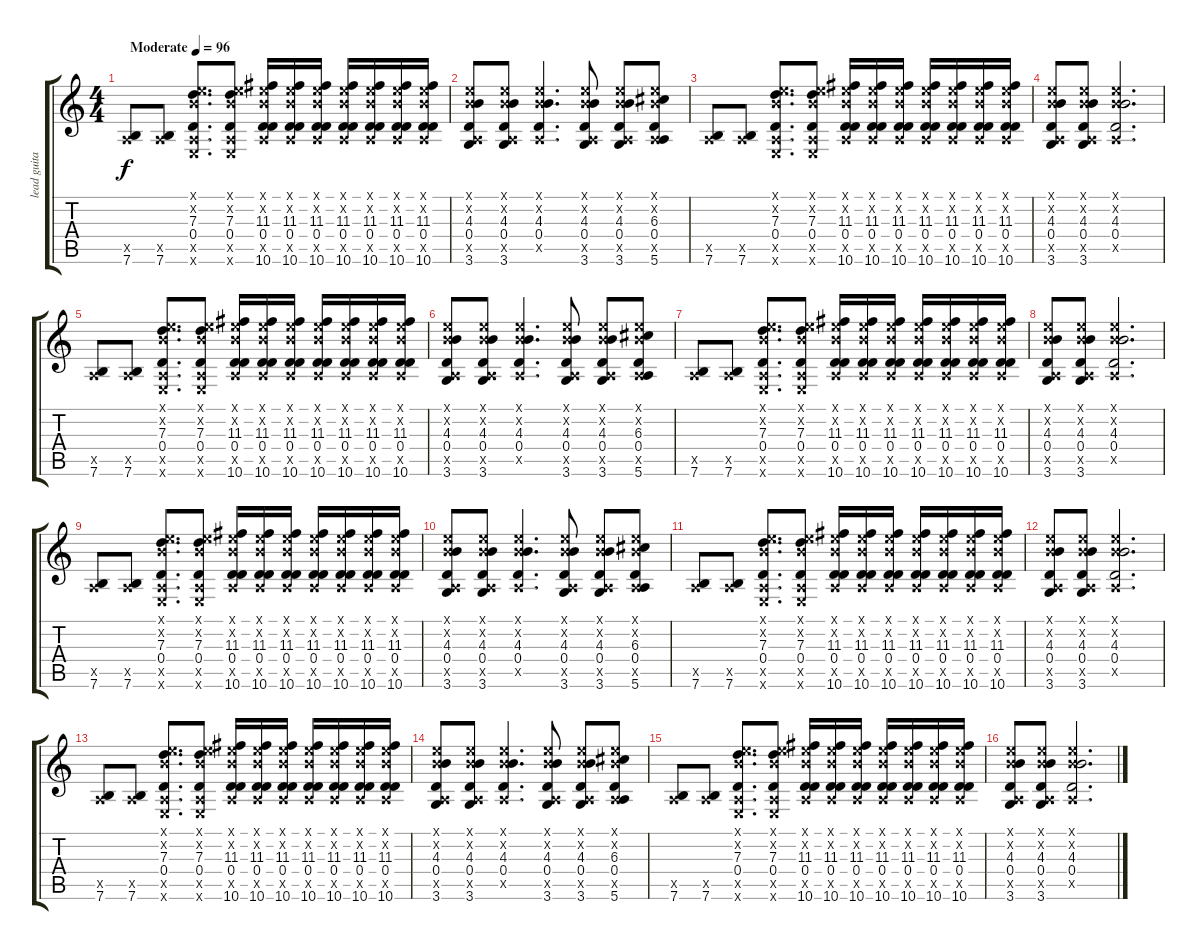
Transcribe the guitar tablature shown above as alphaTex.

\track ("lead guitar" "lead guita") {instrument electricguitarclean}
\staff {score tabs}
\tuning (E4 B3 G3 D3 A2 E2) {hide}
\ts (4 4)
\tempo (96 "Moderate")
\clef g2
\ks c
(0.5{x} 7.6).8{dy f instrument electricguitarclean} (0.5{x} 7.6).8 (0.1{x} 0.2{x} 7.3 0.4 0.5{x} 0.6{x}).8{d} (0.1{x} 0.2{x} 7.3 0.4 0.5{x} 0.6{x}).8 (0.1{x} 0.2{x} 11.3 0.4 0.5{x} 10.6).16 (0.1{x} 0.2{x} 11.3 0.4 0.5{x} 10.6).16 (0.1{x} 0.2{x} 11.3 0.4 0.5{x} 10.6).16 (0.1{x} 0.2{x} 11.3 0.4 0.5{x} 10.6).16 (0.1{x} 0.2{x} 11.3 0.4 0.5{x} 10.6).16 (0.1{x} 0.2{x} 11.3 0.4 0.5{x} 10.6).16 (0.1{x} 0.2{x} 11.3 0.4 0.5{x} 10.6).16 |
(0.1{x} 0.2{x} 4.3 0.4 0.5{x} 3.6).8 (0.1{x} 0.2{x} 4.3 0.4 0.5{x} 3.6).8 (0.1{x} 0.2{x} 4.3 0.4 0.5{x}).4{d} (0.1{x} 0.2{x} 4.3 0.4 0.5{x} 3.6).8 (0.1{x} 0.2{x} 4.3 0.4 0.5{x} 3.6).8 (0.1{x} 0.2{x} 6.3 0.4 0.5{x} 5.6).8 |
(0.5{x} 7.6).8 (0.5{x} 7.6).8 (0.1{x} 0.2{x} 7.3 0.4 0.5{x} 0.6{x}).8{d} (0.1{x} 0.2{x} 7.3 0.4 0.5{x} 0.6{x}).8 (0.1{x} 0.2{x} 11.3 0.4 0.5{x} 10.6).16 (0.1{x} 0.2{x} 11.3 0.4 0.5{x} 10.6).16 (0.1{x} 0.2{x} 11.3 0.4 0.5{x} 10.6).16 (0.1{x} 0.2{x} 11.3 0.4 0.5{x} 10.6).16 (0.1{x} 0.2{x} 11.3 0.4 0.5{x} 10.6).16 (0.1{x} 0.2{x} 11.3 0.4 0.5{x} 10.6).16 (0.1{x} 0.2{x} 11.3 0.4 0.5{x} 10.6).16 |
(0.1{x} 0.2{x} 4.3 0.4 0.5{x} 3.6).8 (0.1{x} 0.2{x} 4.3 0.4 0.5{x} 3.6).8 (0.1{x} 0.2{x} 4.3 0.4 0.5{x}).2{d} |
(0.5{x} 7.6).8 (0.5{x} 7.6).8 (0.1{x} 0.2{x} 7.3 0.4 0.5{x} 0.6{x}).8{d} (0.1{x} 0.2{x} 7.3 0.4 0.5{x} 0.6{x}).8 (0.1{x} 0.2{x} 11.3 0.4 0.5{x} 10.6).16 (0.1{x} 0.2{x} 11.3 0.4 0.5{x} 10.6).16 (0.1{x} 0.2{x} 11.3 0.4 0.5{x} 10.6).16 (0.1{x} 0.2{x} 11.3 0.4 0.5{x} 10.6).16 (0.1{x} 0.2{x} 11.3 0.4 0.5{x} 10.6).16 (0.1{x} 0.2{x} 11.3 0.4 0.5{x} 10.6).16 (0.1{x} 0.2{x} 11.3 0.4 0.5{x} 10.6).16 |
(0.1{x} 0.2{x} 4.3 0.4 0.5{x} 3.6).8 (0.1{x} 0.2{x} 4.3 0.4 0.5{x} 3.6).8 (0.1{x} 0.2{x} 4.3 0.4 0.5{x}).4{d} (0.1{x} 0.2{x} 4.3 0.4 0.5{x} 3.6).8 (0.1{x} 0.2{x} 4.3 0.4 0.5{x} 3.6).8 (0.1{x} 0.2{x} 6.3 0.4 0.5{x} 5.6).8 |
(0.5{x} 7.6).8 (0.5{x} 7.6).8 (0.1{x} 0.2{x} 7.3 0.4 0.5{x} 0.6{x}).8{d} (0.1{x} 0.2{x} 7.3 0.4 0.5{x} 0.6{x}).8 (0.1{x} 0.2{x} 11.3 0.4 0.5{x} 10.6).16 (0.1{x} 0.2{x} 11.3 0.4 0.5{x} 10.6).16 (0.1{x} 0.2{x} 11.3 0.4 0.5{x} 10.6).16 (0.1{x} 0.2{x} 11.3 0.4 0.5{x} 10.6).16 (0.1{x} 0.2{x} 11.3 0.4 0.5{x} 10.6).16 (0.1{x} 0.2{x} 11.3 0.4 0.5{x} 10.6).16 (0.1{x} 0.2{x} 11.3 0.4 0.5{x} 10.6).16 |
(0.1{x} 0.2{x} 4.3 0.4 0.5{x} 3.6).8 (0.1{x} 0.2{x} 4.3 0.4 0.5{x} 3.6).8 (0.1{x} 0.2{x} 4.3 0.4 0.5{x}).2{d} |
(0.5{x} 7.6).8 (0.5{x} 7.6).8 (0.1{x} 0.2{x} 7.3 0.4 0.5{x} 0.6{x}).8{d} (0.1{x} 0.2{x} 7.3 0.4 0.5{x} 0.6{x}).8 (0.1{x} 0.2{x} 11.3 0.4 0.5{x} 10.6).16 (0.1{x} 0.2{x} 11.3 0.4 0.5{x} 10.6).16 (0.1{x} 0.2{x} 11.3 0.4 0.5{x} 10.6).16 (0.1{x} 0.2{x} 11.3 0.4 0.5{x} 10.6).16 (0.1{x} 0.2{x} 11.3 0.4 0.5{x} 10.6).16 (0.1{x} 0.2{x} 11.3 0.4 0.5{x} 10.6).16 (0.1{x} 0.2{x} 11.3 0.4 0.5{x} 10.6).16 |
(0.1{x} 0.2{x} 4.3 0.4 0.5{x} 3.6).8 (0.1{x} 0.2{x} 4.3 0.4 0.5{x} 3.6).8 (0.1{x} 0.2{x} 4.3 0.4 0.5{x}).4{d} (0.1{x} 0.2{x} 4.3 0.4 0.5{x} 3.6).8 (0.1{x} 0.2{x} 4.3 0.4 0.5{x} 3.6).8 (0.1{x} 0.2{x} 6.3 0.4 0.5{x} 5.6).8 |
(0.5{x} 7.6).8 (0.5{x} 7.6).8 (0.1{x} 0.2{x} 7.3 0.4 0.5{x} 0.6{x}).8{d} (0.1{x} 0.2{x} 7.3 0.4 0.5{x} 0.6{x}).8 (0.1{x} 0.2{x} 11.3 0.4 0.5{x} 10.6).16 (0.1{x} 0.2{x} 11.3 0.4 0.5{x} 10.6).16 (0.1{x} 0.2{x} 11.3 0.4 0.5{x} 10.6).16 (0.1{x} 0.2{x} 11.3 0.4 0.5{x} 10.6).16 (0.1{x} 0.2{x} 11.3 0.4 0.5{x} 10.6).16 (0.1{x} 0.2{x} 11.3 0.4 0.5{x} 10.6).16 (0.1{x} 0.2{x} 11.3 0.4 0.5{x} 10.6).16 |
(0.1{x} 0.2{x} 4.3 0.4 0.5{x} 3.6).8 (0.1{x} 0.2{x} 4.3 0.4 0.5{x} 3.6).8 (0.1{x} 0.2{x} 4.3 0.4 0.5{x}).2{d} |
(0.5{x} 7.6).8 (0.5{x} 7.6).8 (0.1{x} 0.2{x} 7.3 0.4 0.5{x} 0.6{x}).8{d} (0.1{x} 0.2{x} 7.3 0.4 0.5{x} 0.6{x}).8 (0.1{x} 0.2{x} 11.3 0.4 0.5{x} 10.6).16 (0.1{x} 0.2{x} 11.3 0.4 0.5{x} 10.6).16 (0.1{x} 0.2{x} 11.3 0.4 0.5{x} 10.6).16 (0.1{x} 0.2{x} 11.3 0.4 0.5{x} 10.6).16 (0.1{x} 0.2{x} 11.3 0.4 0.5{x} 10.6).16 (0.1{x} 0.2{x} 11.3 0.4 0.5{x} 10.6).16 (0.1{x} 0.2{x} 11.3 0.4 0.5{x} 10.6).16 |
(0.1{x} 0.2{x} 4.3 0.4 0.5{x} 3.6).8 (0.1{x} 0.2{x} 4.3 0.4 0.5{x} 3.6).8 (0.1{x} 0.2{x} 4.3 0.4 0.5{x}).4{d} (0.1{x} 0.2{x} 4.3 0.4 0.5{x} 3.6).8 (0.1{x} 0.2{x} 4.3 0.4 0.5{x} 3.6).8 (0.1{x} 0.2{x} 6.3 0.4 0.5{x} 5.6).8 |
(0.5{x} 7.6).8 (0.5{x} 7.6).8 (0.1{x} 0.2{x} 7.3 0.4 0.5{x} 0.6{x}).8{d} (0.1{x} 0.2{x} 7.3 0.4 0.5{x} 0.6{x}).8 (0.1{x} 0.2{x} 11.3 0.4 0.5{x} 10.6).16 (0.1{x} 0.2{x} 11.3 0.4 0.5{x} 10.6).16 (0.1{x} 0.2{x} 11.3 0.4 0.5{x} 10.6).16 (0.1{x} 0.2{x} 11.3 0.4 0.5{x} 10.6).16 (0.1{x} 0.2{x} 11.3 0.4 0.5{x} 10.6).16 (0.1{x} 0.2{x} 11.3 0.4 0.5{x} 10.6).16 (0.1{x} 0.2{x} 11.3 0.4 0.5{x} 10.6).16 |
(0.1{x} 0.2{x} 4.3 0.4 0.5{x} 3.6).8 (0.1{x} 0.2{x} 4.3 0.4 0.5{x} 3.6).8 (0.1{x} 0.2{x} 4.3 0.4 0.5{x}).2{d}
